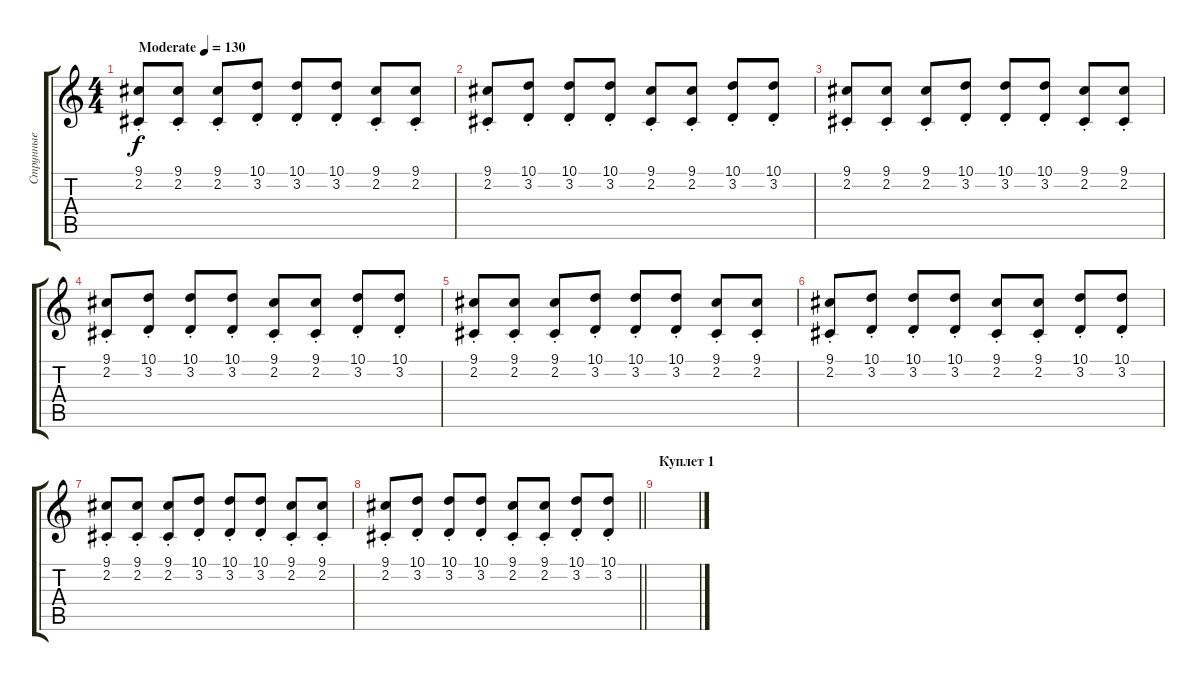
\track ("Струнные" "Струнные") {instrument synthstrings1}
\staff {score tabs}
\tuning (E4 B3 G3 D3 A2 E2) {hide}
\ts (4 4)
\tempo (130 "Moderate")
\clef g2
\ks c
(9.1{st} 2.2{st}).8{dy f instrument synthstrings1} (9.1{st} 2.2{st}).8 (9.1{st} 2.2{st}).8 (10.1{st} 3.2{st}).8 (10.1{st} 3.2{st}).8 (10.1{st} 3.2{st}).8 (9.1{st} 2.2{st}).8 (9.1{st} 2.2{st}).8 |
(9.1{st} 2.2{st}).8 (10.1{st} 3.2{st}).8 (10.1{st} 3.2{st}).8 (10.1{st} 3.2{st}).8 (9.1{st} 2.2{st}).8 (9.1{st} 2.2{st}).8 (10.1{st} 3.2{st}).8 (10.1{st} 3.2{st}).8 |
(9.1{st} 2.2{st}).8 (9.1{st} 2.2{st}).8 (9.1{st} 2.2{st}).8 (10.1{st} 3.2{st}).8 (10.1{st} 3.2{st}).8 (10.1{st} 3.2{st}).8 (9.1{st} 2.2{st}).8 (9.1{st} 2.2{st}).8 |
(9.1{st} 2.2{st}).8 (10.1{st} 3.2{st}).8 (10.1{st} 3.2{st}).8 (10.1{st} 3.2{st}).8 (9.1{st} 2.2{st}).8 (9.1{st} 2.2{st}).8 (10.1{st} 3.2{st}).8 (10.1{st} 3.2{st}).8 |
(9.1{st} 2.2{st}).8 (9.1{st} 2.2{st}).8 (9.1{st} 2.2{st}).8 (10.1{st} 3.2{st}).8 (10.1{st} 3.2{st}).8 (10.1{st} 3.2{st}).8 (9.1{st} 2.2{st}).8 (9.1{st} 2.2{st}).8 |
(9.1{st} 2.2{st}).8 (10.1{st} 3.2{st}).8 (10.1{st} 3.2{st}).8 (10.1{st} 3.2{st}).8 (9.1{st} 2.2{st}).8 (9.1{st} 2.2{st}).8 (10.1{st} 3.2{st}).8 (10.1{st} 3.2{st}).8 |
(9.1{st} 2.2{st}).8 (9.1{st} 2.2{st}).8 (9.1{st} 2.2{st}).8 (10.1{st} 3.2{st}).8 (10.1{st} 3.2{st}).8 (10.1{st} 3.2{st}).8 (9.1{st} 2.2{st}).8 (9.1{st} 2.2{st}).8 |
\barLineRight lightlight
(9.1{st} 2.2{st}).8 (10.1{st} 3.2{st}).8 (10.1{st} 3.2{st}).8 (10.1{st} 3.2{st}).8 (9.1{st} 2.2{st}).8 (9.1{st} 2.2{st}).8 (10.1{st} 3.2{st}).8 (10.1{st} 3.2{st}).8 |
\section ("" "Куплет 1")
